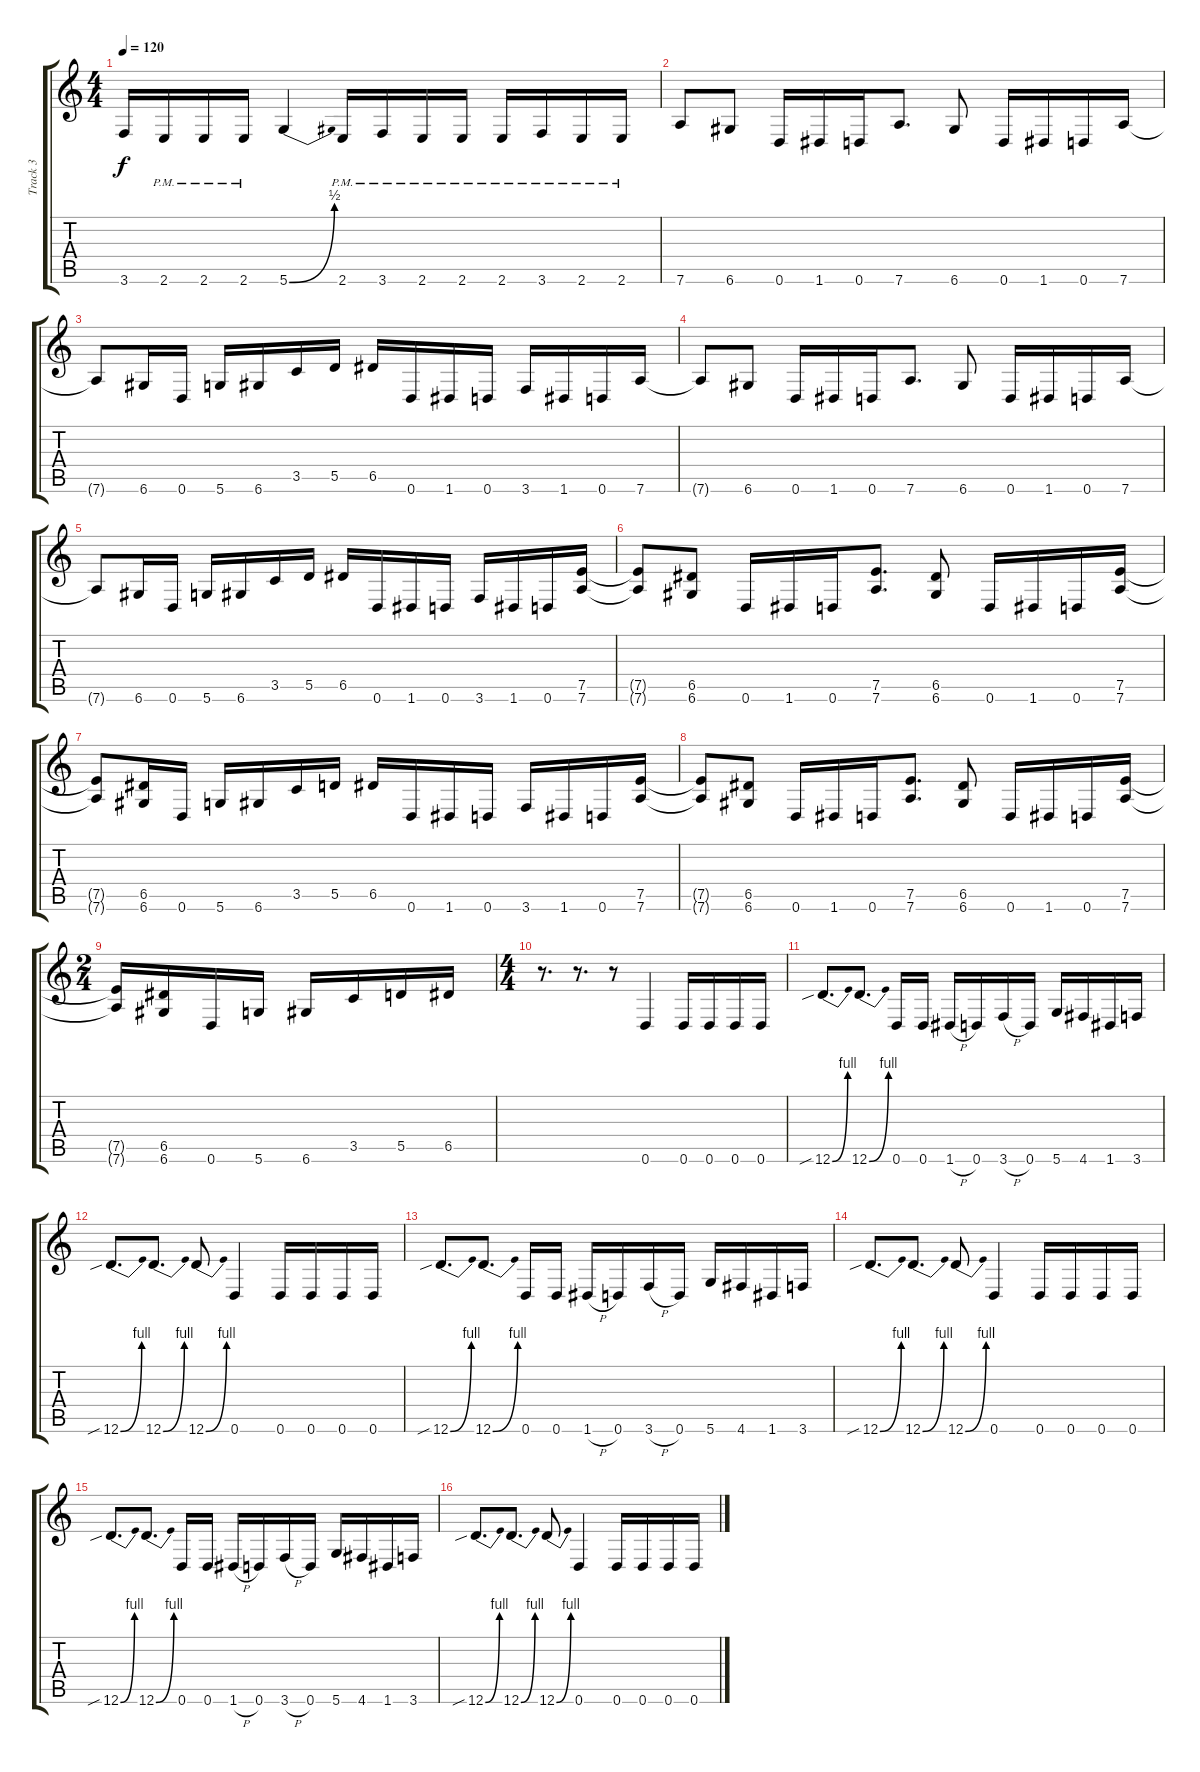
\track ("Track 3" "Track 3") {instrument distortionguitar}
\staff {score tabs}
\tuning (E4 B3 G3 D3 A2 D2) {hide}
\ts (4 4)
\tempo 120
\clef g2
\ks c
3.6.16{dy f} 2.6{pm}.16 2.6{pm}.16 2.6{pm}.16 5.6{be (bend 0 0 60 2)}.4 2.6{pm}.16 3.6{pm}.16 2.6{pm}.16 2.6{pm}.16 2.6{pm}.16 3.6{pm}.16 2.6{pm}.16 2.6{pm}.16 |
7.6.8 6.6.8 0.6.16 1.6.16 0.6.16 7.6.8{d} 6.6.8 0.6.16 1.6.16 0.6.16 7.6.16 |
7.6{t}.8 6.6.16 0.6.16 5.6.16 6.6.16 3.5.16 5.5.16 6.5.16 0.6.16 1.6.16 0.6.16 3.6.16 1.6.16 0.6.16 7.6.16 |
7.6{t}.8 6.6.8 0.6.16 1.6.16 0.6.16 7.6.8{d} 6.6.8 0.6.16 1.6.16 0.6.16 7.6.16 |
7.6{t}.8 6.6.16 0.6.16 5.6.16 6.6.16 3.5.16 5.5.16 6.5.16 0.6.16 1.6.16 0.6.16 3.6.16 1.6.16 0.6.16 (7.5 7.6).16 |
(7.5{t} 7.6{t}).8 (6.5 6.6).8 0.6.16 1.6.16 0.6.16 (7.5 7.6).8{d} (6.5 6.6).8 0.6.16 1.6.16 0.6.16 (7.5 7.6).16 |
(7.5{t} 7.6{t}).8 (6.5 6.6).16 0.6.16 5.6.16 6.6.16 3.5.16 5.5.16 6.5.16 0.6.16 1.6.16 0.6.16 3.6.16 1.6.16 0.6.16 (7.5 7.6).16 |
(7.5{t} 7.6{t}).8 (6.5 6.6).8 0.6.16 1.6.16 0.6.16 (7.5 7.6).8{d} (6.5 6.6).8 0.6.16 1.6.16 0.6.16 (7.5 7.6).16 |
\ts (2 4)
(7.5{t} 7.6{t}).16 (6.5 6.6).16 0.6.16 5.6.16 6.6.16 3.5.16 5.5.16 6.5.16 |
\ts (4 4)
r.8{d} r.8{d} r.8 0.6.4 0.6.16 0.6.16 0.6.16 0.6.16 |
12.6{be (bend 0 0 60 4) sib}.8{d} 12.6{be (bend 0 0 60 4)}.8{d} 0.6.16 0.6.16 1.6{h}.16 0.6.16 3.6{h}.16 0.6.16 5.6.16 4.6.16 1.6.16 3.6.16 |
12.6{be (bend 0 0 60 4) sib}.8{d} 12.6{be (bend 0 0 60 4)}.8{d} 12.6{be (bend 0 0 60 4)}.8 0.6.4 0.6.16 0.6.16 0.6.16 0.6.16 |
12.6{be (bend 0 0 60 4) sib}.8{d} 12.6{be (bend 0 0 60 4)}.8{d} 0.6.16 0.6.16 1.6{h}.16 0.6.16 3.6{h}.16 0.6.16 5.6.16 4.6.16 1.6.16 3.6.16 |
12.6{be (bend 0 0 60 4) sib}.8{d} 12.6{be (bend 0 0 60 4)}.8{d} 12.6{be (bend 0 0 60 4)}.8 0.6.4 0.6.16 0.6.16 0.6.16 0.6.16 |
12.6{be (bend 0 0 60 4) sib}.8{d} 12.6{be (bend 0 0 60 4)}.8{d} 0.6.16 0.6.16 1.6{h}.16 0.6.16 3.6{h}.16 0.6.16 5.6.16 4.6.16 1.6.16 3.6.16 |
12.6{be (bend 0 0 60 4) sib}.8{d} 12.6{be (bend 0 0 60 4)}.8{d} 12.6{be (bend 0 0 60 4)}.8 0.6.4 0.6.16 0.6.16 0.6.16 0.6.16
